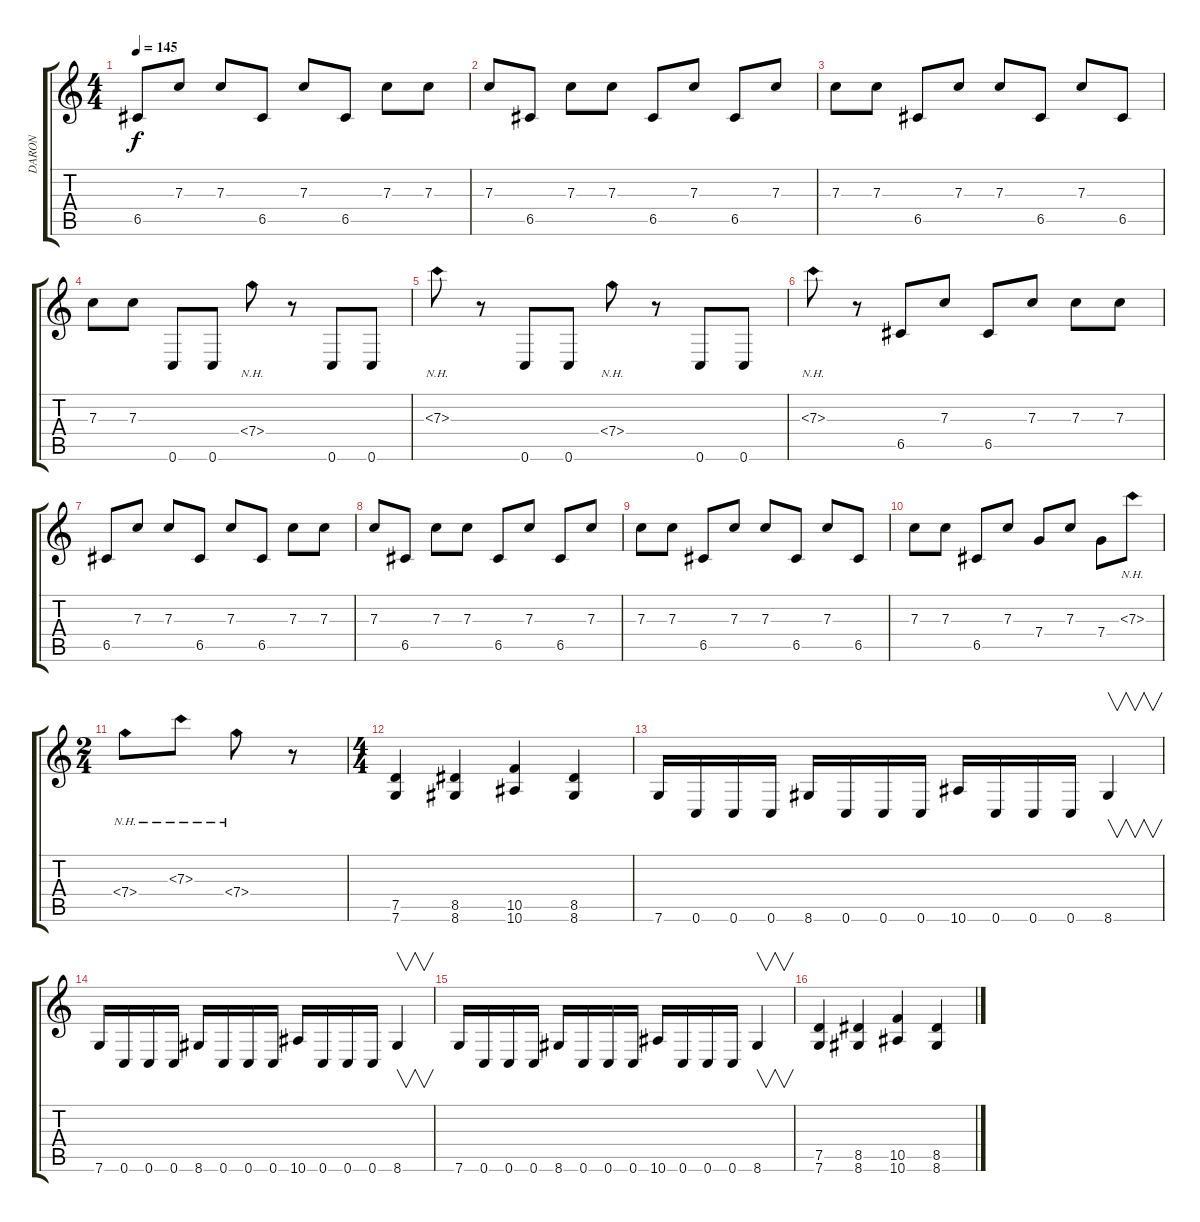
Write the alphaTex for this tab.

\track ("DARON" "DARON") {instrument distortionguitar}
\staff {score tabs}
\tuning (D4 A3 F3 C3 G2 C2) {hide}
\ts (4 4)
\tempo 145
\clef g2
\ks c
6.5.8{dy f} 7.3.8 7.3.8 6.5.8 7.3.8 6.5.8 7.3.8 7.3.8 |
7.3.8{volume 10 instrument electricguitarclean} 6.5.8 7.3.8 7.3.8 6.5.8 7.3.8 6.5.8 7.3.8 |
7.3.8 7.3.8 6.5.8 7.3.8 7.3.8 6.5.8 7.3.8 6.5.8 |
7.3.8 7.3.8 0.6.8{volume 16 instrument distortionguitar} 0.6.8 7.4{nh}.8 r.8 0.6.8 0.6.8 |
7.3{nh}.8 r.8 0.6.8 0.6.8 7.4{nh}.8 r.8 0.6.8 0.6.8 |
7.3{nh}.8{volume 16 instrument distortionguitar} r.8 6.5.8{volume 11 instrument electricguitarclean} 7.3.8 6.5.8 7.3.8 7.3.8 7.3.8 |
6.5.8 7.3.8 7.3.8 6.5.8 7.3.8 6.5.8 7.3.8 7.3.8 |
7.3.8{volume 10 instrument electricguitarclean} 6.5.8 7.3.8 7.3.8 6.5.8 7.3.8 6.5.8 7.3.8 |
7.3.8 7.3.8 6.5.8 7.3.8 7.3.8 6.5.8 7.3.8 6.5.8 |
7.3.8 7.3.8 6.5.8 7.3.8{volume 16 instrument distortionguitar} 7.4.8 7.3.8 7.4.8 7.3{nh}.8 |
\ts (2 4)
7.4{nh}.8 7.3{nh}.8 7.4{nh}.8 r.8 |
\ts (4 4)
(7.5 7.6).4 (8.5 8.6).4 (10.5 10.6).4 (8.5 8.6).4 |
7.6.16 0.6.16 0.6.16 0.6.16 8.6.16 0.6.16 0.6.16 0.6.16 10.6.16 0.6.16 0.6.16 0.6.16 8.6.4{v} |
7.6.16 0.6.16 0.6.16 0.6.16 8.6.16 0.6.16 0.6.16 0.6.16 10.6.16 0.6.16 0.6.16 0.6.16 8.6.4{v} |
7.6.16 0.6.16 0.6.16 0.6.16 8.6.16 0.6.16 0.6.16 0.6.16 10.6.16 0.6.16 0.6.16 0.6.16 8.6.4{v} |
(7.5 7.6).4 (8.5 8.6).4 (10.5 10.6).4 (8.5 8.6).4
